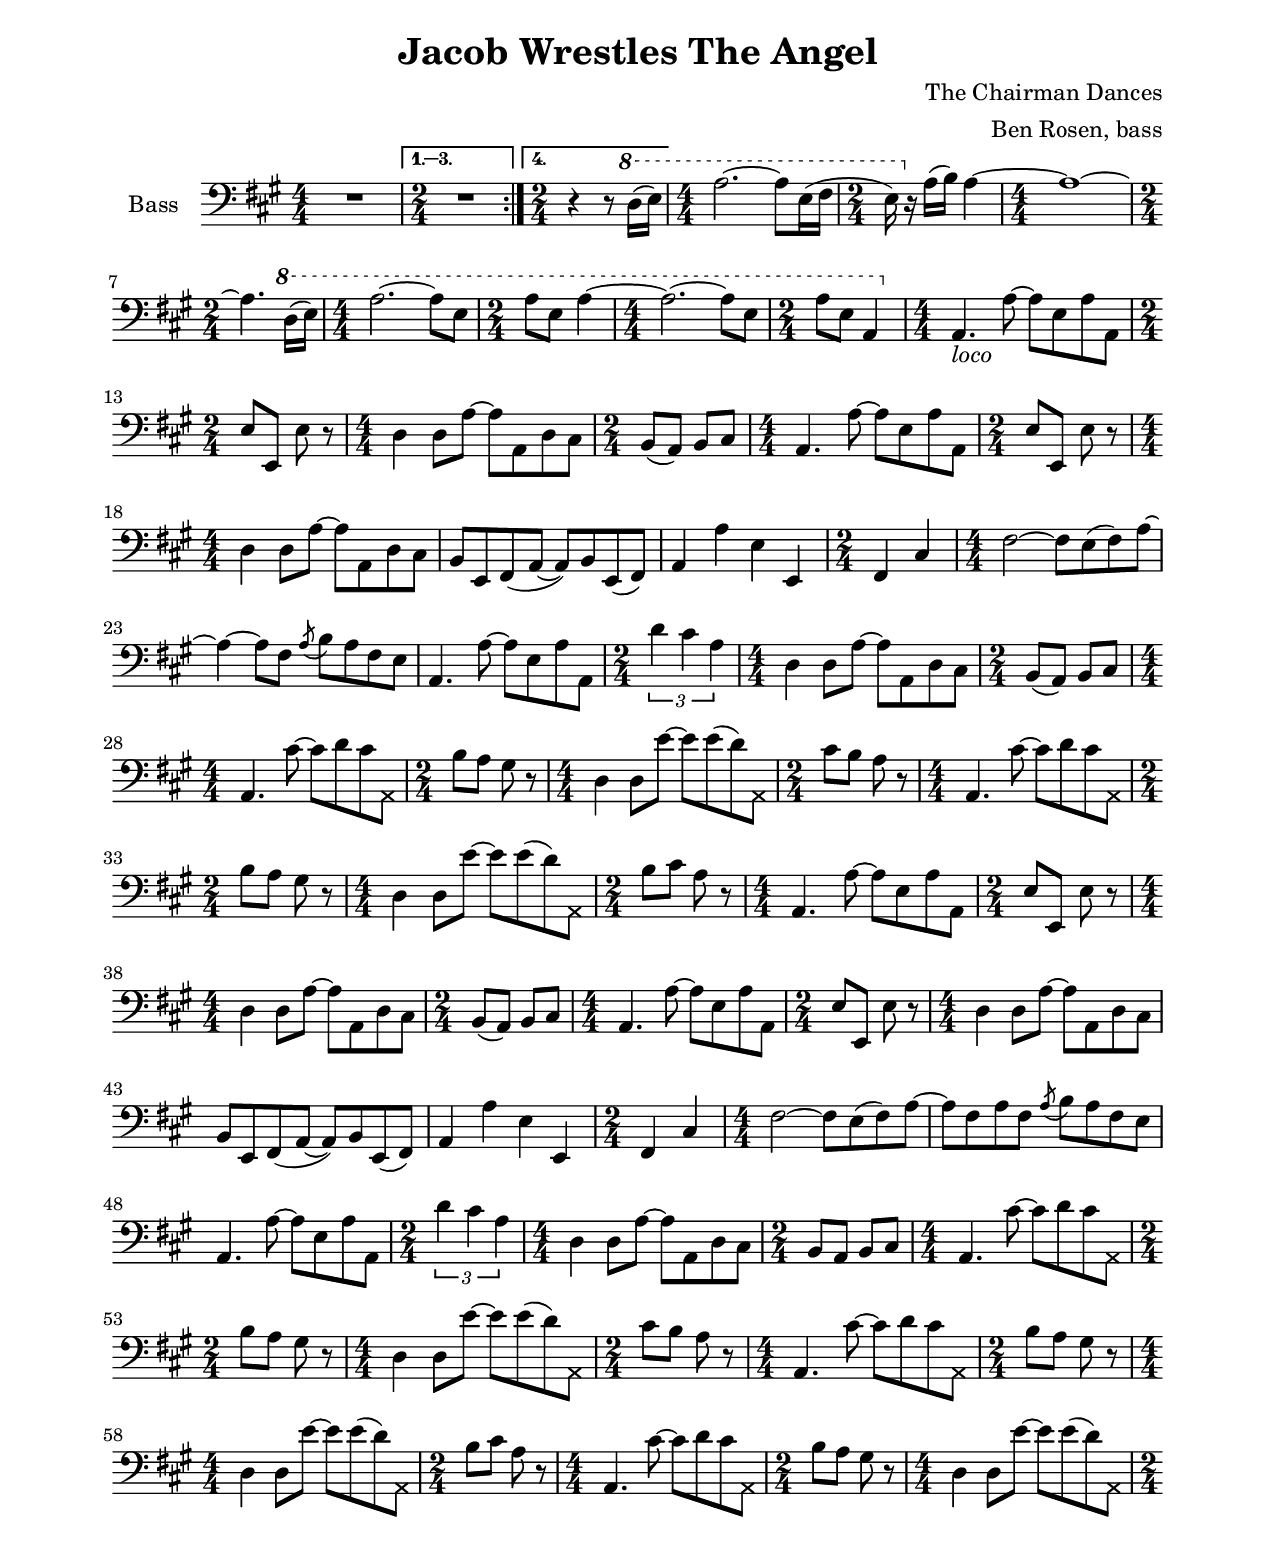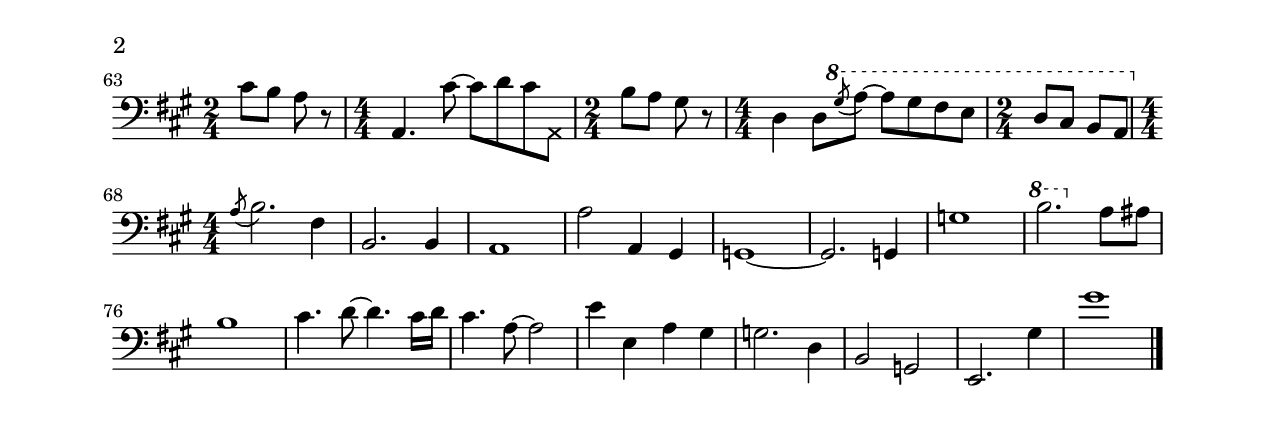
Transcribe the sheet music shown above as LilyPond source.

\version "2.24.0"

\include "settings.ily"

\header {
  title = "Jacob Wrestles The Angel"
  composer = "The Chairman Dances"
  arranger = "Ben Rosen, bass"
}

music = \relative d' {
  \clef "bass"
  \key a \major

  \repeat volta 4 {
    \time 4/4

    | R1

    \alternative {
      \volta 1,2,3 {
        \time 2/4

        | R2
      }

      \volta 4 {
        \time 2/4

        | r4 r8
          \ottava #1
          d16 ( e16 )
      }
    }
  }

  \time 4/4

  | a2. ~ a8 e16 ( fs16

  \time 2/4

  | e16 )
    \ottava #0
    r16
    a,16 ( b16 ) a4 ~

  \time 4/4

  | a1 ~

  \time 2/4

  | a4.
    \ottava #1
    d16 ( e16 )

  \time 4/4

  | a2. ~ a8 e8

  \time 2/4

  | a8 e8 a4 ~

  \time 4/4

  | a2. ~ a8 e8

  \time 2/4

  | a8 e8
    a,4
    \ottava #0

  \time 4/4

  | a,4. -\markup \italic "loco" a'8 ~ a8 e8 a8 a,8

  \time 2/4

  | e'8 e,8 e'8 r8

  \time 4/4

  | d4 d8 a'8 ~ a8 a,8 d8 cs8

  \time 2/4

  | b8 ( a8 ) b8 cs8

  \time 4/4

  | a4. a'8 ~ a8 e8 a8 a,8

  \time 2/4

  | e'8 e,8 e'8 r8

  \time 4/4

  | d4 d8 a'8 ~ a8 a,8 d8 cs8
  | b8 e,8 fs8 ( a8 ~ a8 ) b8 e,8 ( fs8 )
  | a4 a'4 e4 e,4

  \time 2/4

  | fs4 cs'4

  \time 4/4

  | fs2 ~ fs8 e8 ( fs8 ) a8 ~
  | a4 ~ a8 fs8 \acciaccatura { a8 } b8 a8 fs8 e8
  | a,4. a'8 ~ a8 e8 a8 a,8

  \time 2/4

  | \tuplet 3/2 { d'4 cs4 a4 }

  \time 4/4

  | d,4 d8 a'8 ~ a8 a,8 d8 cs8

  \time 2/4

  | b8 ( a8 ) b8 cs8

  \time 4/4

  | a4. cs'8 ~ cs8 d8 cs8 \xNote { a,8 }

  \time 2/4

  | b'8 a8 gs8 r8

  \time 4/4

  | d4 d8 e'8 ~ e8 e8 ( d8 ) \xNote { a,8 }

  \time 2/4

  | cs'8 b8 a8 r8

  \time 4/4

  | a,4. cs'8 ~ cs8 d8 cs8 \xNote { a,8 }

  \time 2/4

  | b'8 a8 gs8 r8

  \time 4/4

  | d4 d8 e'8 ~ e8 e8 ( d8 ) \xNote { a,8 }

  \time 2/4

  | b'8 cs8 a8 r8

  \time 4/4

  | a,4. a'8 ~ a8 e8 a8 a,8

  \time 2/4

  | e'8 e,8 e'8 r8

  \time 4/4

  | d4 d8 a'8 ~ a8 a,8 d8 cs8

  \time 2/4

  | b8 ( a8 ) b8 cs8

  \time 4/4

  | a4. a'8 ~ a8 e8 a8 a,8

  \time 2/4

  | e'8 e,8 e'8 r8

  \time 4/4

  | d4 d8 a'8 ~ a8 a,8 d8 cs8
  | b8 e,8 fs8 ( a8 ~ a8 ) b8 e,8 ( fs8 )
  | a4 a'4 e4 e,4

  \time 2/4

  | fs4 cs'4

  \time 4/4

  | fs2 ~ fs8 e8 ( fs8 ) a8 ~
  | a8 fs8 a8 fs8 \acciaccatura { a8 } b8 a8 fs8 e8
  | a,4. a'8 ~ a8 e8 a8 a,8

  \time 2/4

  | \tuplet 3/2 { d'4 cs4 a4 }

  \time 4/4

  | d,4 d8 a'8 ~ a8 a,8 d8 cs8

  \time 2/4

  | b8 a8 b8 cs8

  \time 4/4

  | a4. cs'8 ~ cs8 d8 cs8 \xNote { a,8 }

  \time 2/4

  | b'8 a8 gs8 r8

  \time 4/4

  | d4 d8 e'8 ~ e8 e8 ( d8 ) \xNote { a,8 }

  \time 2/4

  | cs'8 b8 a8 r8

  \time 4/4

  | a,4. cs'8 ~ cs8 d8 cs8 \xNote { a,8 }

  \time 2/4

  | b'8 a8 gs8 r8

  \time 4/4

  | d4 d8 e'8 ~ e8 e8 ( d8 ) \xNote { a,8 }

  \time 2/4
  | b'8 cs8 a8 r8

  \time 4/4

  | a,4. cs'8 ~ cs8 d8 cs8 \xNote { a,8 }

  \time 2/4

  | b'8 a8 gs8 r8

  \time 4/4

  | d4 d8 e'8 ~ e8 e8 ( d8 ) \xNote { a,8 }

  \time 2/4

  | cs'8 b8 a8 r8

  \time 4/4

  | a,4. cs'8 ~ cs8 d8 cs8 \xNote { a,8 }

  \time 2/4

  | b'8 a8 gs8 r8

  \time 4/4

  | d4 d8
    \ottava #1
    \acciaccatura { gs'8 } a8 ~ a8 gs8 fs8 e8

  \time 2/4

  | d8 cs8 b8 a8
    \ottava #0

  \time 4/4

  | \acciaccatura { a8 } b2. fs4
  | b,2. b4
  | a1
  | a'2 a,4 gs4

  | g1 ~
  | g2. g4
  | g'1
  | \ottava #1
    b'2.
    \ottava #0
    a,8 as8

  | b1
  | cs4. d8 ~ d4. cs16 d16
  | cs4. a8 ~ a2
  | e'4 e,4 a4 gs4

  | g2. d4
  | b2 g2
  | e2. gs'4
  | gs'1

  \bar "|."
}

\score {
  \new Staff \with {
    instrumentName = "Bass"
    \numericTimeSignature
  } {
    \compressMMRests
    \music
  }
}
